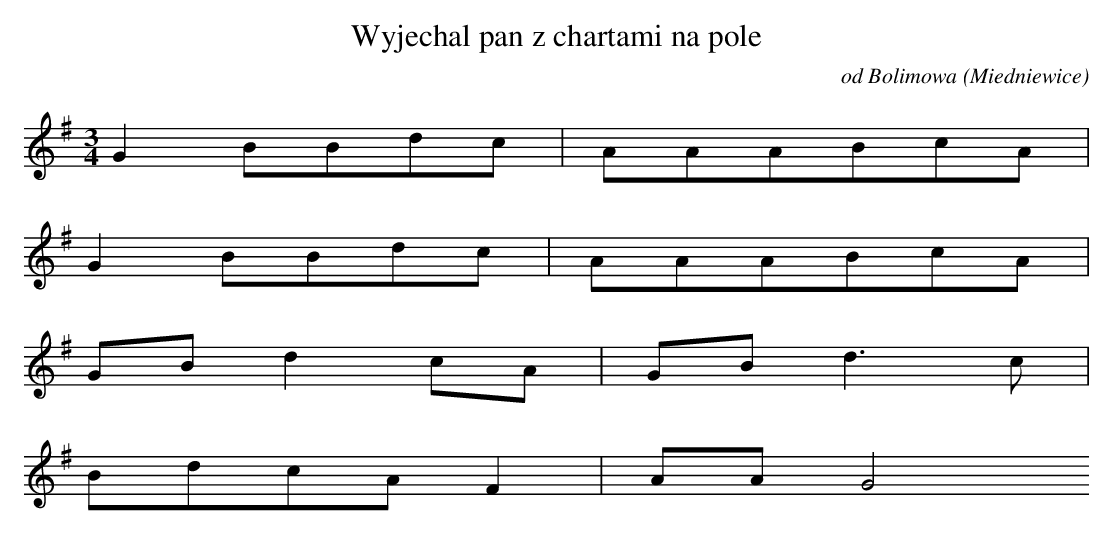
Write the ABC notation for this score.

X:1
T: Wyjechal pan z chartami na pole
O: od Bolimowa (Miedniewice)
M: 3/4
L: 1/8
K: G
G2BBdc | AAABcA |
G2BBdc | AAABcA |
GBd2cA | GBd3c |
BdcAF2 | AAG4
